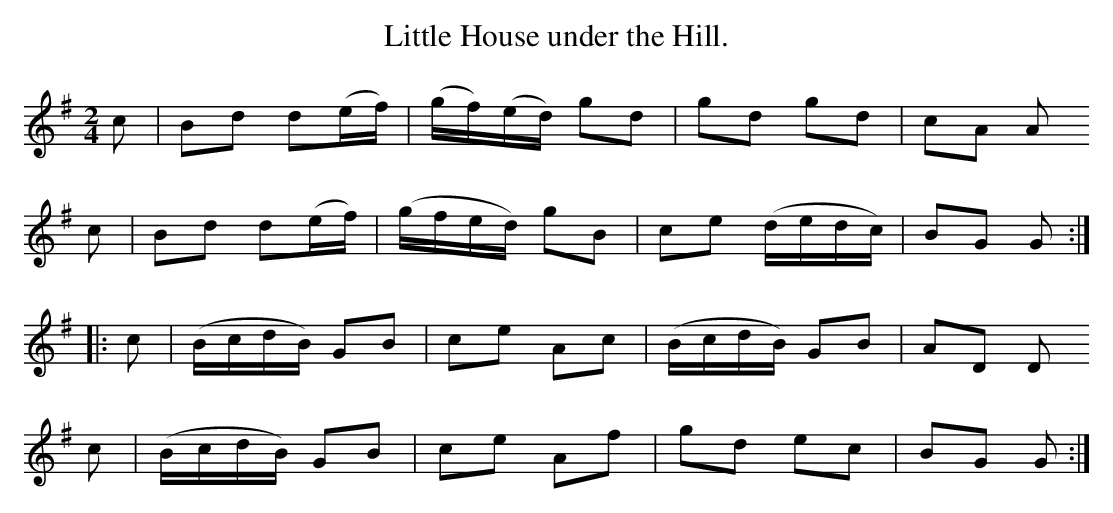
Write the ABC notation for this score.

X:1
T:Little House under the Hill.
M:2/4
L:1/16
K:G
c2| B2d2  d2(ef)|(gf)(ed) g2d2| g2d2  g2d2 |c2A2 A2
c2| B2d2  d2(ef)|(gfed)   g2B2| c2e2 (dedc)|B2G2 G2::
c2|(BcdB) G2B2  | c2e2    A2c2|(BcdB) G2B2 |A2D2 D2
c2|(BcdB) G2B2  | c2e2    A2f2| g2d2  e2c2 |B2G2 G2:|
